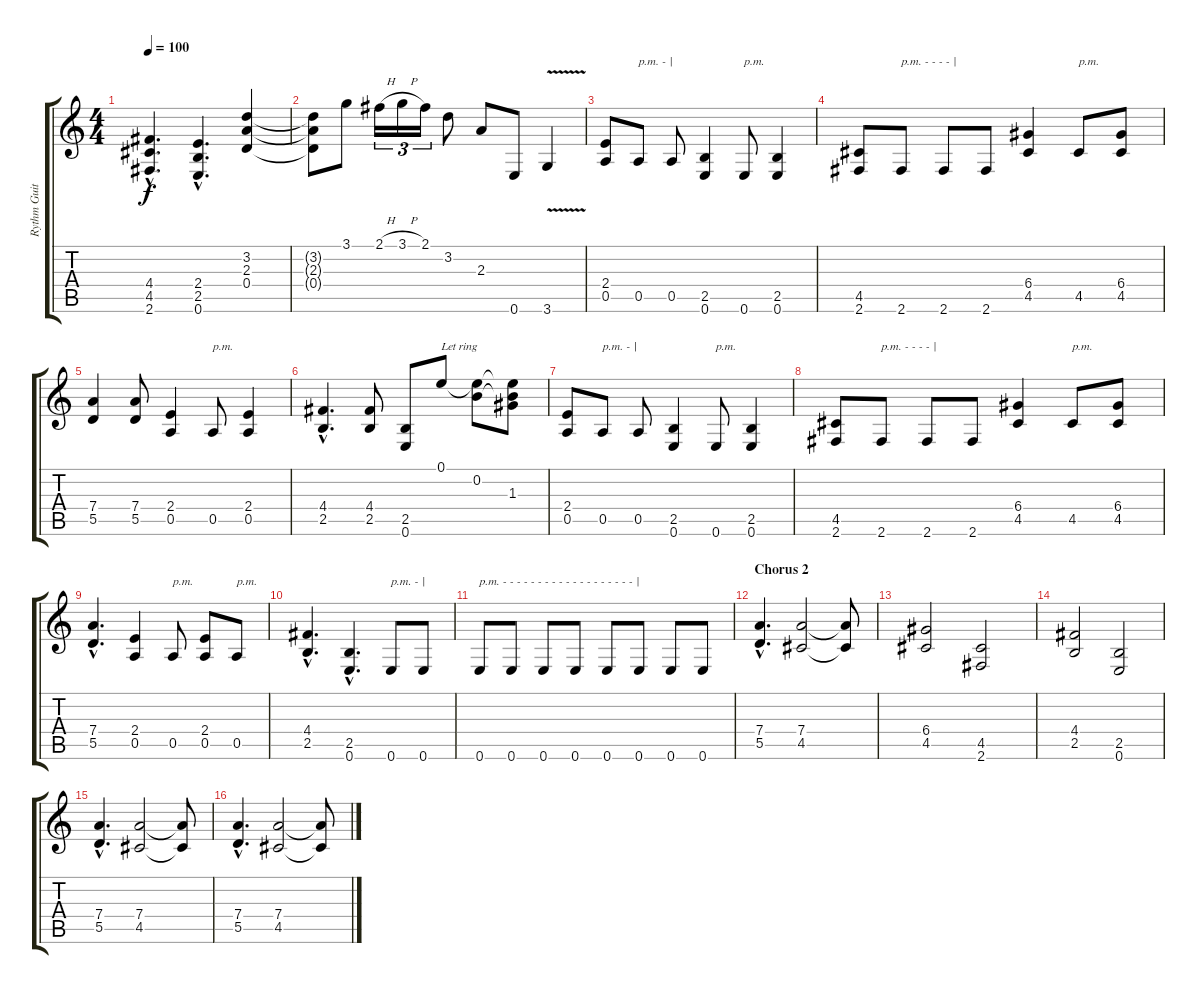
\track ("Rythm Guitar" "Rythm Guit") {instrument distortionguitar}
\staff {score tabs}
\tuning (E4 B3 G3 D3 A2 E2) {hide}
\ts (4 4)
\tempo 100
\clef g2
\ks c
(4.4{hac} 4.5{hac} 2.6{hac}).4{d dy f} (2.4{hac} 2.5{hac} 0.6{hac}).4{d} (3.2 2.3 0.4).4 |
(3.2{t} 2.3{t} 0.4{t}).8 3.1.8 2.1{h}.16{tu (3 2)} 3.1{h}.16{tu (3 2)} 2.1.16{tu (3 2)} 3.2.8 2.3.8 0.6.8 3.6{v}.4 |
(2.4 0.5).8 0.5.8{txt "p.m. - |"} 0.5.8 (2.5 0.6).4 0.6.8{txt "p.m."} (2.5 0.6).4 |
(4.5 2.6).8 2.6.8{txt "p.m. - - - - |"} 2.6.8 2.6.8 (6.4 4.5).4 4.5.8{txt "p.m."} (6.4 4.5).8 |
(7.4 5.5).4 (7.4 5.5).8 (2.4 0.5).4 0.5.8{txt "p.m."} (2.4 0.5).4 |
(4.4{hac} 2.5{hac}).4{d} (4.4 2.5).8 (2.5 0.6).8 0.1.8{txt "Let ring"} (0.1{t} 0.2).8 (0.1{t} 0.2{t} 1.3).8 |
(2.4 0.5).8 0.5.8{txt "p.m. - |"} 0.5.8 (2.5 0.6).4 0.6.8{txt "p.m."} (2.5 0.6).4 |
(4.5 2.6).8 2.6.8{txt "p.m. - - - - |"} 2.6.8 2.6.8 (6.4 4.5).4 4.5.8{txt "p.m."} (6.4 4.5).8 |
(7.4{hac} 5.5{hac}).4{d} (2.4 0.5).4 0.5.8{txt "p.m."} (2.4 0.5).8 0.5.8{txt "p.m."} |
(4.4{hac} 2.5{hac}).4{d} (2.5{hac} 0.6{hac}).4{d} 0.6.8{txt "p.m. - |"} 0.6.8 |
0.6.8{txt "p.m. - - - - - - - - - - - - - - - - - - - |"} 0.6.8 0.6.8 0.6.8 0.6.8 0.6.8 0.6.8 0.6.8 |
\section ("" "Chorus 2")
(7.4{hac} 5.5{hac}).4{d} (7.4 4.5).2 (7.4{t} 4.5{t}).8 |
(6.4 4.5).2 (4.5 2.6).2 |
(4.4 2.5).2 (2.5 0.6).2 |
(7.4{hac} 5.5{hac}).4{d} (7.4 4.5).2 (7.4{t} 4.5{t}).8 |
(7.4{hac} 5.5{hac}).4{d} (7.4 4.5).2 (7.4{t} 4.5{t}).8
